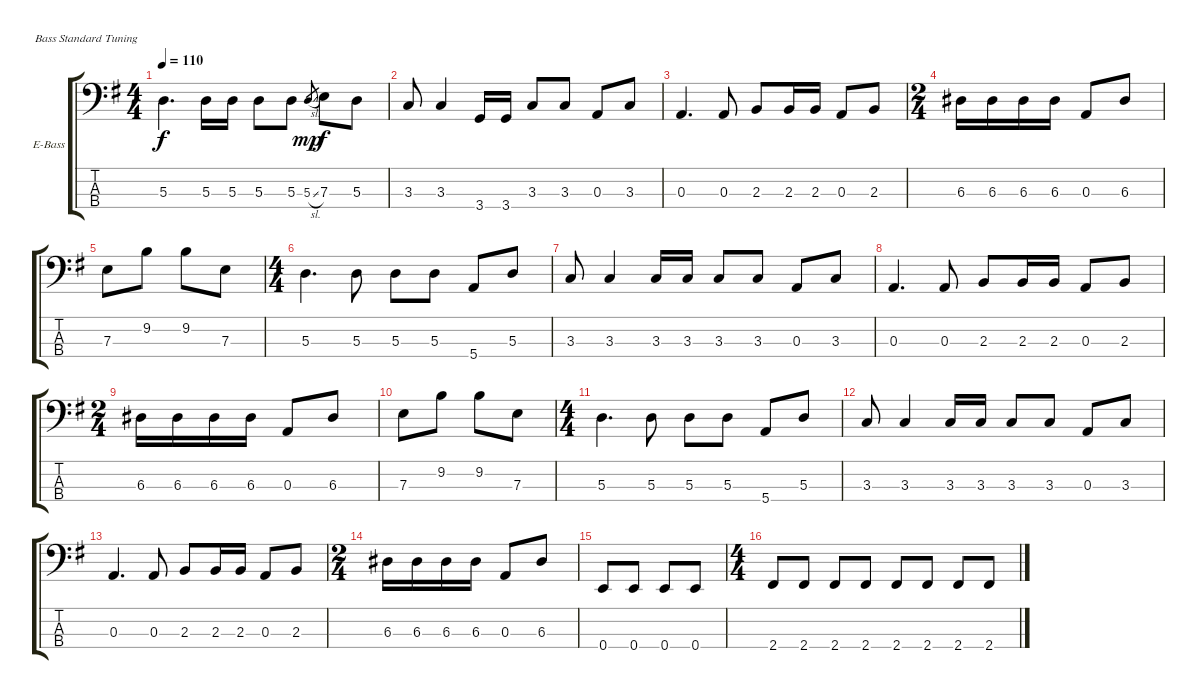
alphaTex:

\defaultSystemsLayout 4
\bracketExtendMode groupsimilarinstruments
\firstSystemTrackNameOrientation horizontal
\otherSystemsTrackNameOrientation horizontal
\chordDiagramsInScore
\track ("Cliff B." "E-Bass") {instrument electricbassfinger}
\staff {score tabs}
\tuning (G2 D2 A1 E1)
\ts (4 4)
\scale
0.471098
\tempo 110
\accidentals auto
\clef f4
\ottava regular
\simile none
\scale
0.487395
\ks g
5.3.4{d dy f} 5.3.16 5.3.16 5.3.8 5.3.8 5.3{sl}.8{gr dy mp} 7.3.8{dy f} 5.3.8 |
\scale
0.148959
\scale
0.256303 3.3.8 3.3.4 3.4.16 3.4.16 3.3.8 3.3.8 0.3.8 3.3.8 |
\scale
0.177128
\scale
0.256303 0.3.4{d} 0.3.8 2.3.8 2.3.16 2.3.16 0.3.8 2.3.8 |
\ts (2 4)
\scale
0.395904 6.3.16 6.3.16 6.3.16 6.3.16 0.3.8 6.3.8 |
\scale
0.131401
\scale
0.208191 7.3.8 9.2.8 9.2.8 7.3.8 |
\ts (4 4)
\scale
0.317009
\scale
0.395904 5.3.4{d} 5.3.8 5.3.8 5.3.8 5.4.8 5.3.8 |
\scale
0.174242
\scale
0.256303 3.3.8 3.3.4 3.3.16 3.3.16 3.3.8 3.3.8 0.3.8 3.3.8 |
\scale
0.379419
\scale
0.256303 0.3.4{d} 0.3.8 2.3.8 2.3.16 2.3.16 0.3.8 2.3.8 |
\ts (2 4)
\scale
0.237766
\scale
0.487395 6.3.16 6.3.16 6.3.16 6.3.16 0.3.8 6.3.8 |
\scale
0.145904
\scale
0.256303 7.3.8 9.2.8 9.2.8 7.3.8 |
\ts (4 4)
\scale
0.351736
\scale
0.487395 5.3.4{d} 5.3.8 5.3.8 5.3.8 5.4.8 5.3.8 |
\scale
0.265691
\scale
0.256303 3.3.8 3.3.4 3.3.16 3.3.16 3.3.8 3.3.8 0.3.8 3.3.8 |
\scale
0.534982
\scale
0.256303 0.3.4{d} 0.3.8 2.3.8 2.3.16 2.3.16 0.3.8 2.3.8 |
\ts (2 4)
\scale
0.212236
\scale
0.487395 6.3.16 6.3.16 6.3.16 6.3.16 0.3.8 6.3.8 |
\scale
0.139052
\scale
0.256303 0.4.8 0.4.8 0.4.8 0.4.8 |
\ts (4 4)
\scale
0.487395 2.4.8 2.4.8 2.4.8 2.4.8 2.4.8 2.4.8 2.4.8 2.4.8
